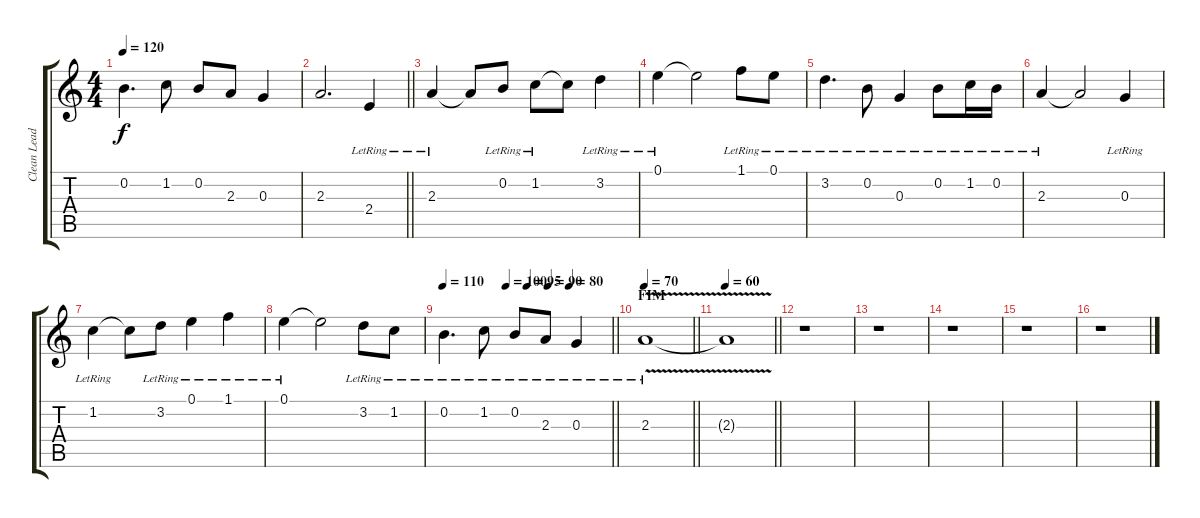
\track ("Clean Lead 1" "Clean Lead") {instrument acousticguitarnylon}
\staff {score tabs}
\tuning (E4 B3 G3 D3 A2 E2) {hide}
\ts (4 4)
\tempo 120
\clef g2
\ks c
0.2.4{d dy f} 1.2.8 0.2.8 2.3.8 0.3.4 |
\barLineRight lightlight
2.3.2{d} 2.4{lr}.4 |
2.3{lr}.4 2.3{t}.8 0.2{lr}.8 1.2{lr}.8 1.2{t}.8 3.2{lr}.4 |
0.1{lr}.4 0.1{t}.2 1.1{lr}.8 0.1{lr}.8 |
3.2{lr}.4{d} 0.2{lr}.8 0.3{lr}.4 0.2{lr}.8 1.2{lr}.16 0.2{lr}.16 |
2.3{lr}.4 2.3{t}.2 0.3{lr}.4 |
1.2{lr}.4 1.2{t}.8 3.2{lr}.8 0.1{lr}.4 1.1{lr}.4 |
0.1{lr}.4 0.1{t}.2 3.2{lr}.8 1.2{lr}.8 |
\tempo 110
\tempo (100 0.375)
\tempo (95 0.5)
\tempo (90 0.625)
\tempo (80 0.75)
\barLineRight lightlight
0.2{lr}.4{d} 1.2{lr}.8 0.2{lr}.8 2.3{lr}.8 0.3{lr}.4 |
\section ("" "FIM")
\tempo 70
\barLineRight lightlight
2.3{v lr}.1 |
\tempo 60
\barLineRight lightlight
2.3{v t}.1 |
r.1 |
r.1 |
r.1 |
r.1 |
r.1
